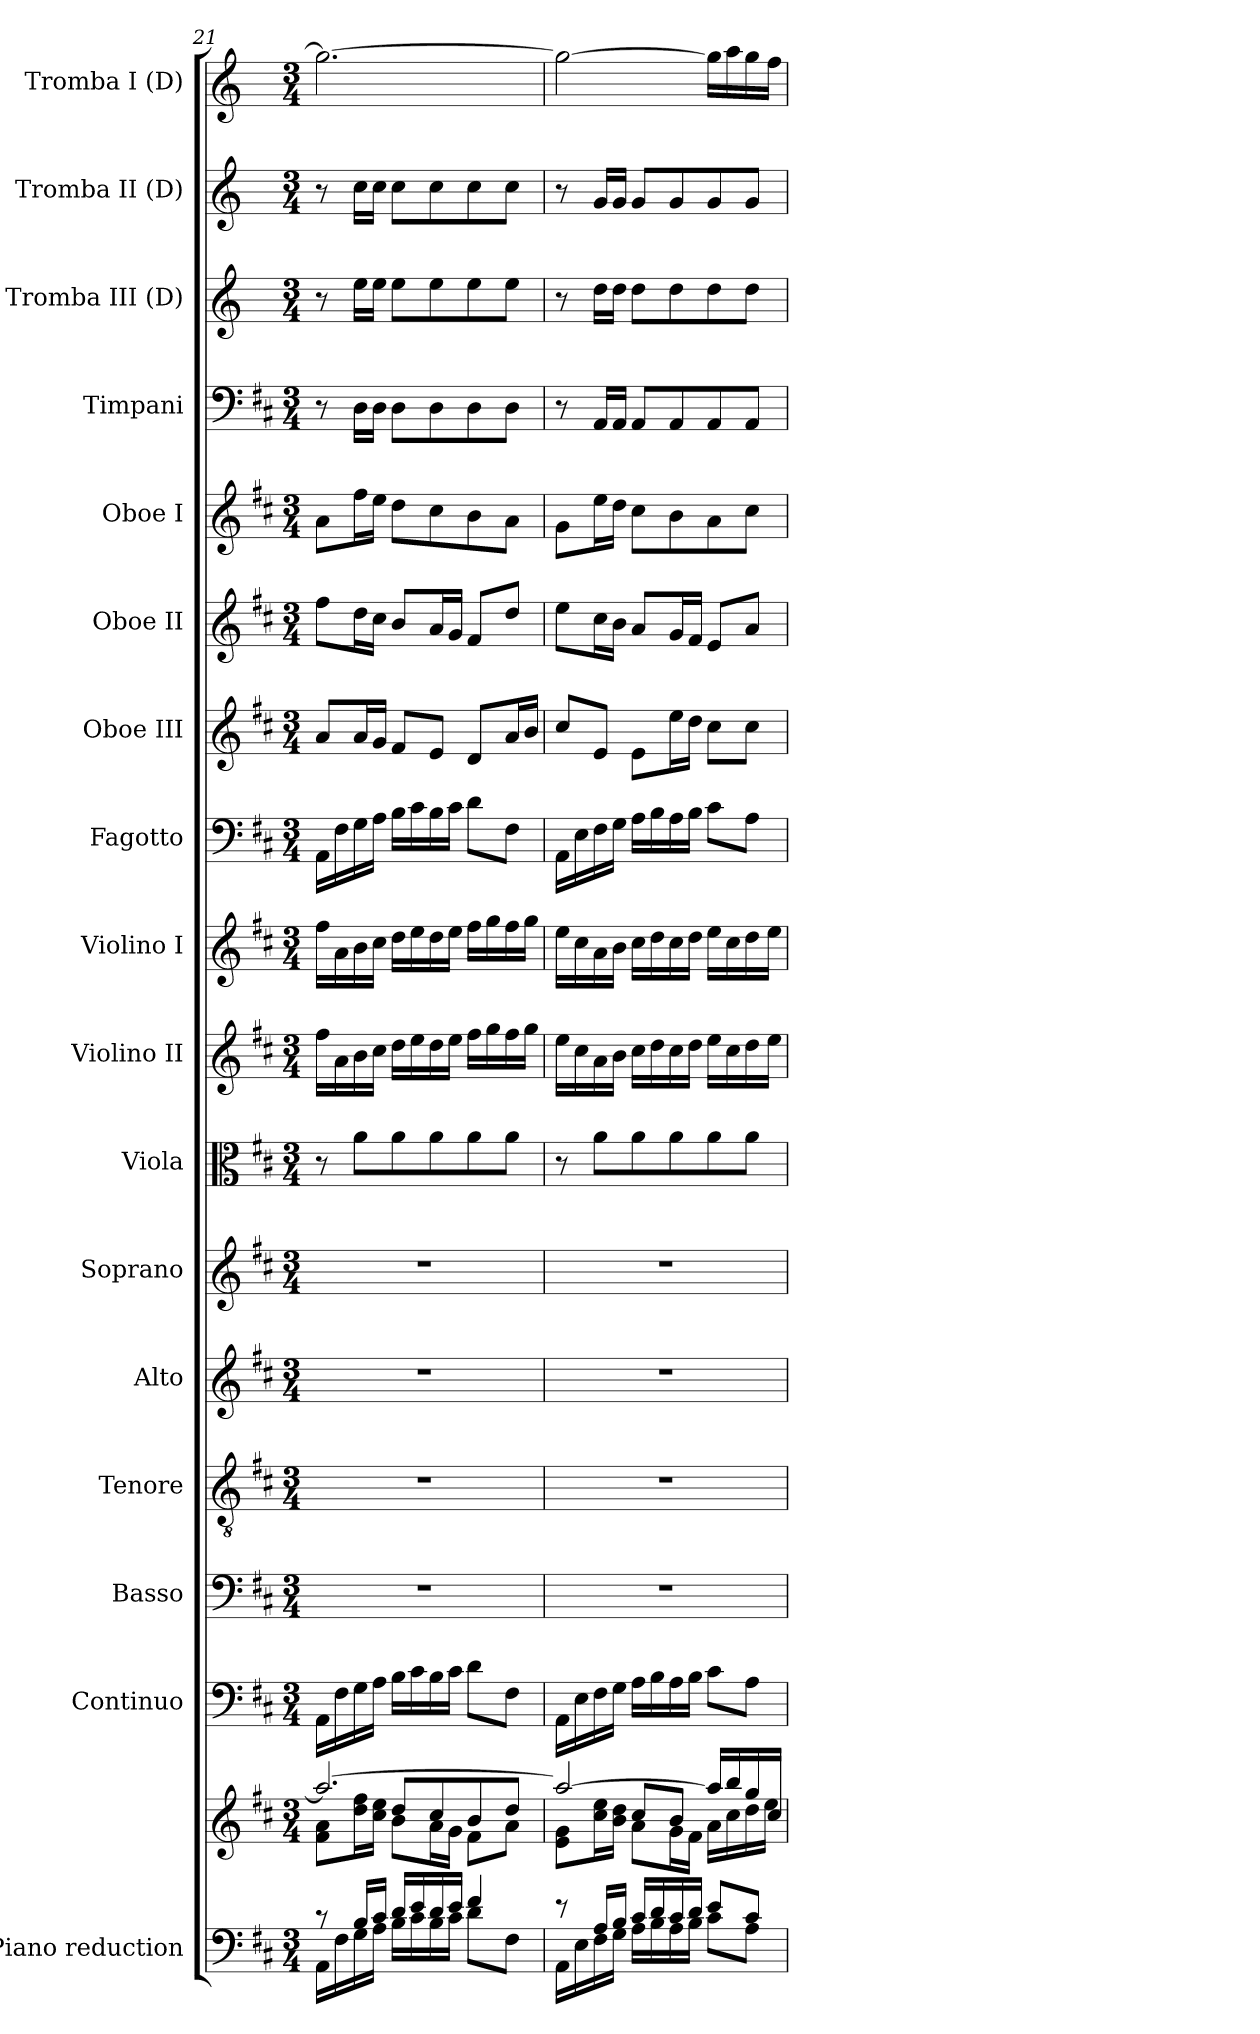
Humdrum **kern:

**kern	**kern	**kern	**kern	**kern	**kern	**kern	**kern	**kern	**kern	**kern	**kern	**kern	**kern	**kern	**kern	**kern	**kern
*part17	*part17	*part16	*part15	*part14	*part13	*part12	*part11	*part10	*part9	*part8	*part7	*part6	*part5	*part4	*part3	*part2	*part1
*staff18	*staff17	*staff16	*staff15	*staff14	*staff13	*staff12	*staff11	*staff10	*staff9	*staff8	*staff7	*staff6	*staff5	*staff4	*staff3	*staff2	*staff1
*I"Piano reduction	*	*I"Continuo	*I"Basso	*I"Tenore	*I"Alto	*I"Soprano	*I"Viola	*I"Violino II	*I"Violino I	*I"Fagotto	*I"Oboe III	*I"Oboe II	*I"Oboe I	*I"Timpani	*I"Tromba III (D)	*I"Tromba II (D)	*I"Tromba I (D)
*I'Pno	*	*	*	*	*	*	*	*	*	*	*I'Ob	*I'Ob	*I'Ob	*I'Timp	*	*	*
!!LO:PB:g=z
*clefF4	*clefG2	*clefF4	*clefF4	*clefGv2	*clefG2	*clefG2	*clefC3	*clefG2	*clefG2	*clefF4	*clefG2	*clefG2	*clefG2	*clefF4	*clefG2	*clefG2	*clefG2
*	*	*	*	*	*	*	*	*	*	*	*	*	*	*	*ITrd-1c-2	*ITrd-1c-2	*ITrd-1c-2
*k[f#c#]	*k[f#c#]	*k[f#c#]	*k[f#c#]	*k[f#c#]	*k[f#c#]	*k[f#c#]	*k[f#c#]	*k[f#c#]	*k[f#c#]	*k[f#c#]	*k[f#c#]	*k[f#c#]	*k[f#c#]	*k[f#c#]	*k[f#c#]	*k[f#c#]	*k[f#c#]
*M3/4	*M3/4	*M3/4	*M3/4	*M3/4	*M3/4	*M3/4	*M3/4	*M3/4	*M3/4	*M3/4	*M3/4	*M3/4	*M3/4	*M3/4	*M3/4	*M3/4	*M3/4
=21	=21	=21	=21	=21	=21	=21	=21	=21	=21	=21	=21	=21	=21	=21	=21	=21	=21
*^	*^	*	*	*	*	*	*	*	*	*	*	*	*	*	*	*	*
*	*	*	*^	*	*	*	*	*	*	*	*	*	*	*	*	*	*	*	*
8r	16AA\LL	2.aa/_	8f#\ 8a\L	4ryy	16AA\LL	2.r	2.r	2.r	2.r	8r	16ff#\LL	16ff#\LL	16AA\LL	8a/L	8ff#\L	8a\L	8r	8r	8r	2.aa\_
.	16F#\	.	.	.	16F#\	.	.	.	.	.	16a\	16a\	16F#\	.	.	.	.	.	.	.
16B/LL	16G\	.	16dd\ 16ff#\L	.	16G\	.	.	.	.	8a\L	16b\	16b\	16G\	16a/L	16dd\L	16ff#\L	16D\LL	16ff#\LL	16dd\LL	.
16c#/JJ	16A\JJ	.	16cc#\ 16ee\JJ	.	16A\JJ	.	.	.	.	.	16cc#\JJ	16cc#\JJ	16A\JJ	16g/JJ	16cc#\JJ	16ee\JJ	16D\JJ	16ff#\JJ	16dd\JJ	.
16d/LL	16B\LL	.	8b\L	8dd/L	16B\LL	.	.	.	.	8a\	16dd\LL	16dd\LL	16B\LL	8f#/L	8b/L	8dd\L	8D\L	8ff#\L	8dd\L	.
16e/	16c#\	.	.	.	16c#\	.	.	.	.	.	16ee\	16ee\	16c#\	.	.	.	.	.	.	.
16d/	16B\	.	16a\L	8cc#/	16B\	.	.	.	.	8a\	16dd\	16dd\	16B\	8e/J	16a/L	8cc#\	8D\	8ff#\	8dd\	.
16e/JJ	16c#\JJ	.	16g\JJ	.	16c#\JJ	.	.	.	.	.	16ee\JJ	16ee\JJ	16c#\JJ	.	16g/JJ	.	.	.	.	.
4f#/	8d\L	.	8f#\L	8b/	8d\L	.	.	.	.	8a\	16ff#\LL	16ff#\LL	8d\L	8d/L	8f#/L	8b\	8D\	8ff#\	8dd\	.
.	.	.	.	.	.	.	.	.	.	.	16gg\	16gg\	.	.	.	.	.	.	.	.
.	8F#\J	.	8a\J	8dd/J	8F#\J	.	.	.	.	8a\J	16ff#\	16ff#\	8F#\J	16a/L	8dd/J	8a\J	8D\J	8ff#\J	8dd\J	.
.	.	.	.	.	.	.	.	.	.	.	16gg\JJ	16gg\JJ	.	16b/JJ	.	.	.	.	.	.
=22	=22	=22	=22	=22	=22	=22	=22	=22	=22	=22	=22	=22	=22	=22	=22	=22	=22	=22	=22	=22
8r	16AA\LL	2aa/_	8e\ 8g\L	4ryy	16AA\LL	2.r	2.r	2.r	2.r	8r	16ee\LL	16ee\LL	16AA\LL	8cc#/L	8ee\L	8g\L	8r	8r	8r	2aa\_
.	16E\	.	.	.	16E\	.	.	.	.	.	16cc#\	16cc#\	16E\	.	.	.	.	.	.	.
16A/LL	16F#\	.	16cc#\ 16ee\L	.	16F#\	.	.	.	.	8a\L	16a\	16a\	16F#\	8e/J	16cc#\L	16ee\L	16AA/LL	16ee\LL	16a/LL	.
16B/JJ	16G\JJ	.	16b\ 16dd\JJ	.	16G\JJ	.	.	.	.	.	16b\JJ	16b\JJ	16G\JJ	.	16b\JJ	16dd\JJ	16AA/JJ	16ee\JJ	16a/JJ	.
16c#/LL	16A\LL	.	8a\L	8cc#/L	16A\LL	.	.	.	.	8a\	16cc#\LL	16cc#\LL	16A\LL	8e\L	8a/L	8cc#\L	8AA/L	8ee\L	8a/L	.
16d/	16B\	.	.	.	16B\	.	.	.	.	.	16dd\	16dd\	16B\	.	.	.	.	.	.	.
16c#/	16A\	.	16g\L	8b/J	16A\	.	.	.	.	8a\	16cc#\	16cc#\	16A\	16ee\L	16g/L	8b\	8AA/	8ee\	8a/	.
16d/JJ	16B\JJ	.	16f#\JJ	.	16B\JJ	.	.	.	.	.	16dd\JJ	16dd\JJ	16B\JJ	16dd\JJ	16f#/JJ	.	.	.	.	.
8e/L	8c#\L	16aa/LL]	16a\LL	4ryy	8c#\L	.	.	.	.	8a\	16ee\LL	16ee\LL	8c#\L	8cc#\L	8e/L	8a\	8AA/	8ee\	8a/	16aa\LL]
.	.	16bb/	16cc#\	.	.	.	.	.	.	.	16cc#\	16cc#\	.	.	.	.	.	.	.	16bb\
8c#/J	8A\J	16gg/	16dd\	.	8A\J	.	.	.	.	8a\J	16dd\	16dd\	8A\J	8cc#\J	8a/J	8cc#\J	8AA/J	8ee\J	8a/J	16aa\
.	.	16cc#/JJ	16ee\JJ	.	.	.	.	.	.	.	16ee\JJ	16ee\JJ	.	.	.	.	.	.	.	16gg\JJ
*v	*v	*	*	*	*	*	*	*	*	*	*	*	*	*	*	*	*	*	*	*
*	*v	*v	*v	*	*	*	*	*	*	*	*	*	*	*	*	*	*	*	*
=	=	=	=	=	=	=	=	=	=	=	=	=	=	=	=	=	=
*-	*-	*-	*-	*-	*-	*-	*-	*-	*-	*-	*-	*-	*-	*-	*-	*-	*-
